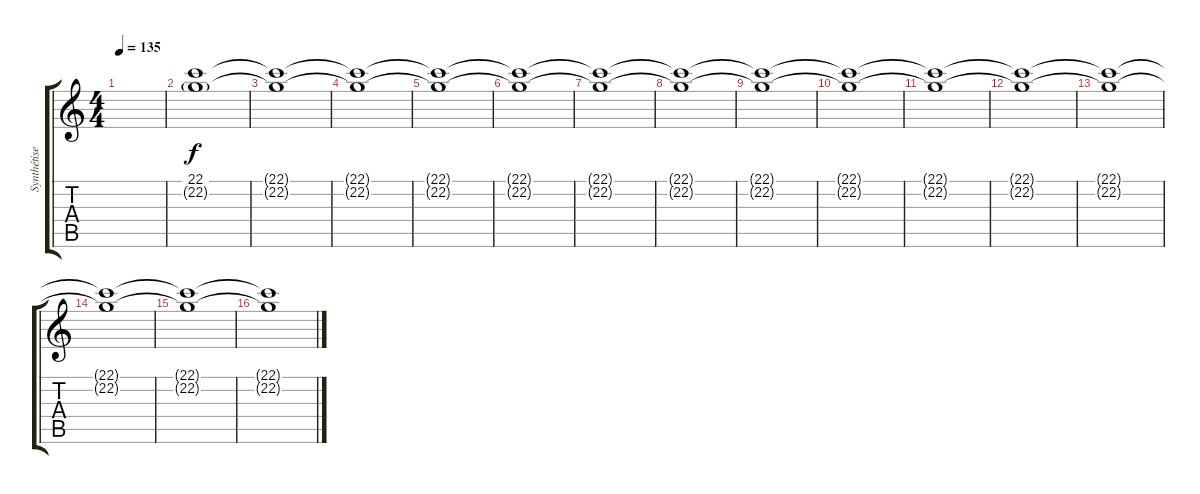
\track ("Synthétiseur" "Synthétise") {instrument stringensemble2}
\staff {score tabs}
\tuning (D4 A3 F3 C3 G2 C2) {hide}
\ts (4 4)
\tempo 135
\clef g2
\ks c
|
(22.1 22.2{g}).1 |
(22.1{t} 22.2{t}).1{dy f} |
(22.1{t} 22.2{t}).1 |
(22.1{t} 22.2{t}).1 |
(22.1{t} 22.2{t}).1 |
(22.1{t} 22.2{t}).1 |
(22.1{t} 22.2{t}).1 |
(22.1{t} 22.2{t}).1 |
(22.1{t} 22.2{t}).1 |
(22.1{t} 22.2{t}).1 |
(22.1{t} 22.2{t}).1 |
(22.1{t} 22.2{t}).1 |
(22.1{t} 22.2{t}).1 |
(22.1{t} 22.2{t}).1 |
(22.1{t} 22.2{t}).1
